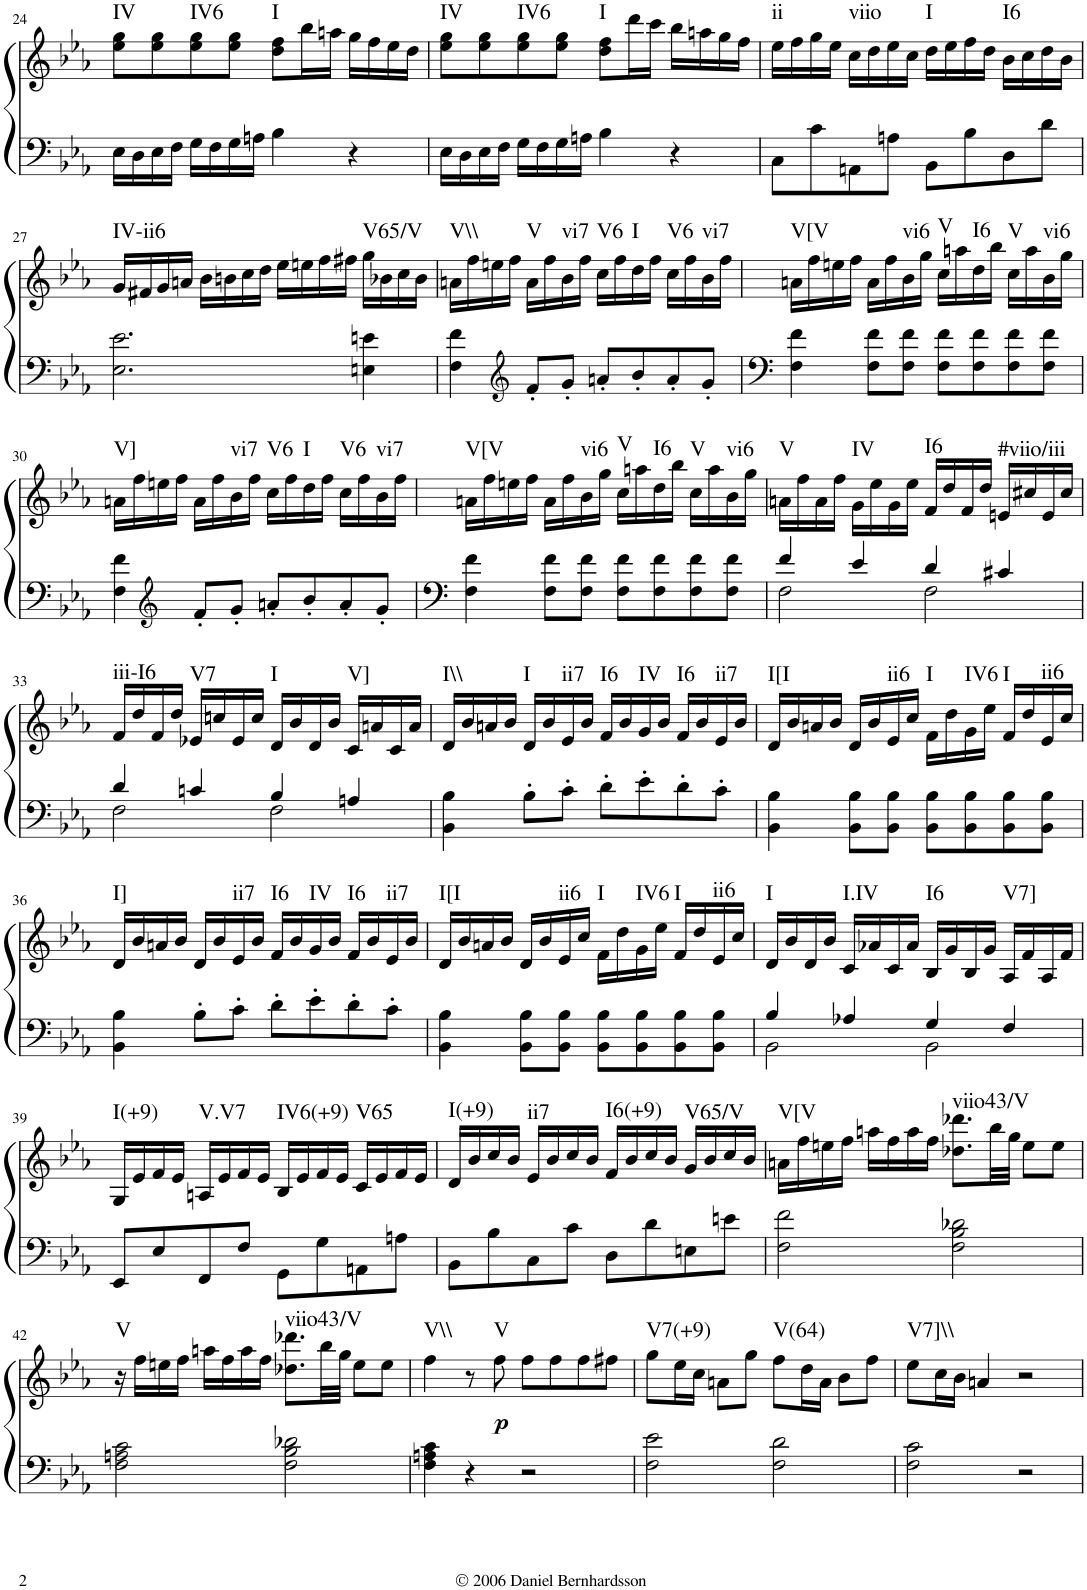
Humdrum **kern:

**kern	**kern	**dynam	**harte
*part1	*part1	*part1	*part1
*staff2	*staff1	*staff1/2	*
*I"Piano	*	*	*
*I'Pno.	*	*	*
!!LO:PB:g=z
*clefF4	*clefG2	*	*
*k[b-e-a-]	*k[b-e-a-]	*	*
*E-:	*E-:	*	*
*M4/4	*M4/4	*	*
*met(c)	*met(c)	*	*
=24	=24	=24	=24
!	!	!	!LO:H:kt=IV
16E-\LL	8ee-\ 8gg\L	.	N
16D\	.	.	.
16E-\	8ee-\ 8gg\	.	.
16F\JJ	.	.	.
!	!	!	!LO:H:kt=IV6
16G\LL	8ee-\ 8gg\	.	N
16F\	.	.	.
16G\	8ee-\ 8gg\J	.	.
16An\JJ	.	.	.
!	!	!	!LO:H:kt=I
4B-\	8dd\ 8ff\L	.	N
.	16bb-\L	.	.
.	16aan\JJ	.	.
4r	16gg\LL	.	.
.	16ff\	.	.
.	16ee-\	.	.
.	16dd\JJ	.	.
=25	=25	=25	=25
!	!	!	!LO:H:kt=IV
16E-\LL	8ee-\ 8gg\L	.	N
16D\	.	.	.
16E-\	8ee-\ 8gg\	.	.
16F\JJ	.	.	.
!	!	!	!LO:H:kt=IV6
16G\LL	8ee-\ 8gg\	.	N
16F\	.	.	.
16G\	8ee-\ 8gg\J	.	.
16An\JJ	.	.	.
!	!	!	!LO:H:kt=I
4B-\	8dd\ 8ff\L	.	N
.	16ddd\L	.	.
.	16ccc\JJ	.	.
4r	16bb-\LL	.	.
.	16aan\	.	.
.	16gg\	.	.
.	16ff\JJ	.	.
=26	=26	=26	=26
!	!	!	!LO:H:kt=ii
8C\L	16ee-\LL	.	N
.	16ff\	.	.
8c\	16gg\	.	.
.	16ee-\JJ	.	.
!	!	!	!LO:H:kt=viio
8AAn\	16cc\LL	.	N
.	16dd\	.	.
8An\J	16ee-\	.	.
.	16cc\JJ	.	.
!	!	!	!LO:H:kt=I
8BB-\L	16dd\LL	.	N
.	16ee-\	.	.
8B-\	16ff\	.	.
.	16dd\JJ	.	.
!	!	!	!LO:H:kt=I6
8D\	16b-\LL	.	N
.	16cc\	.	.
8d\J	16dd\	.	.
.	16b-\JJ	.	.
!!LO:LB:g=z
=27	=27	=27	=27
!	!	!	!LO:H:kt=IV-ii6
2.E-\ 2.e-\	16g/LL	.	N
.	16f#X/	.	.
.	16g/	.	.
.	16an/JJ	.	.
.	16b-\LL	.	.
.	16bn\	.	.
.	16cc\	.	.
.	16dd\JJ	.	.
.	16ee-\LL	.	.
.	16een\	.	.
.	16ff\	.	.
.	16ff#X\JJ	.	.
!	!	!	!LO:H:kt=V65/V
4En\ 4en\	16gg\LL	.	N
.	16b-X\	.	.
.	16cc\	.	.
.	16b-\JJ	.	.
=28	=28	=28	=28
!	!	!	!LO:H:kt=V\\
4F\ 4f\	16an\LL	.	N
.	16ff\	.	.
.	16een\	.	.
*clefG2	*	*	*
.	16ff\JJ	.	.
!	!	!	!LO:H:kt=V
8f'/L	16a\LL	.	N
.	16ff\	.	.
!	!	!	!LO:H:kt=vi7
8g'/J	16b-\	.	N
.	16ff\JJ	.	.
!	!	!	!LO:H:kt=V6
8an'/L	16cc\LL	.	N
.	16ff\	.	.
!	!	!	!LO:H:kt=I
8b-'/	16dd\	.	N
.	16ff\JJ	.	.
!	!	!	!LO:H:kt=V6
8a'/	16cc\LL	.	N
.	16ff\	.	.
!	!	!	!LO:H:kt=vi7
8g'/J	16b-\	.	N
.	16ff\JJ	.	.
=29	=29	=29	=29
!	!	!	!LO:H:kt=V[V
4F\ 4f\	16an\LL	.	N
.	16ff\	.	.
.	16een\	.	.
.	16ff\JJ	.	.
8F\ 8f\L	16a\LL	.	.
.	16ff\	.	.
!	!	!	!LO:H:kt=vi6
8F\ 8f\J	16b-\	.	N
.	16gg\JJ	.	.
!	!	!	!LO:H:kt=V
8F\ 8f\L	16cc\LL	.	N
.	16aan\	.	.
!	!	!	!LO:H:kt=I6
8F\ 8f\	16dd\	.	N
.	16bb-\JJ	.	.
!	!	!	!LO:H:kt=V
8F\ 8f\	16cc\LL	.	N
.	16aa\	.	.
!	!	!	!LO:H:kt=vi6
8F\ 8f\J	16b-\	.	N
.	16gg\JJ	.	.
!!LO:LB:g=z
=30	=30	=30	=30
!	!	!	!LO:H:kt=V]
4F\ 4f\	16an\LL	.	N
.	16ff\	.	.
*clefG2	*	*	*
.	16een\	.	.
.	16ff\JJ	.	.
8f'/L	16a\LL	.	.
.	16ff\	.	.
!	!	!	!LO:H:kt=vi7
8g'/J	16b-\	.	N
.	16ff\JJ	.	.
!	!	!	!LO:H:kt=V6
8an'/L	16cc\LL	.	N
.	16ff\	.	.
!	!	!	!LO:H:kt=I
8b-'/	16dd\	.	N
.	16ff\JJ	.	.
!	!	!	!LO:H:kt=V6
8a'/	16cc\LL	.	N
.	16ff\	.	.
!	!	!	!LO:H:kt=vi7
8g'/J	16b-\	.	N
.	16ff\JJ	.	.
=31	=31	=31	=31
!	!	!	!LO:H:kt=V[V
4F\ 4f\	16an\LL	.	N
.	16ff\	.	.
.	16een\	.	.
.	16ff\JJ	.	.
8F\ 8f\L	16a\LL	.	.
.	16ff\	.	.
!	!	!	!LO:H:kt=vi6
8F\ 8f\J	16b-\	.	N
.	16gg\JJ	.	.
!	!	!	!LO:H:kt=V
8F\ 8f\L	16cc\LL	.	N
.	16aan\	.	.
!	!	!	!LO:H:kt=I6
8F\ 8f\	16dd\	.	N
.	16bb-\JJ	.	.
!	!	!	!LO:H:kt=V
8F\ 8f\	16cc\LL	.	N
.	16aa\	.	.
!	!	!	!LO:H:kt=vi6
8F\ 8f\J	16b-\	.	N
.	16gg\JJ	.	.
=32	=32	=32	=32
*^	*	*	*
!	!	!	!	!LO:H:kt=V
4f/	2F\	16an\LL	.	N
.	.	16ff\	.	.
.	.	16a\	.	.
.	.	16ff\JJ	.	.
!	!	!	!	!LO:H:kt=IV
4e-/	.	16g\LL	.	N
.	.	16ee-\	.	.
.	.	16g\	.	.
.	.	16ee-\JJ	.	.
!	!	!	!	!LO:H:kt=I6
4d/	2F\	16f/LL	.	N
.	.	16dd/	.	.
.	.	16f/	.	.
.	.	16dd/JJ	.	.
!	!	!	!	!LO:H:kt=#viio/iii
4c#X/	.	16en/LL	.	N
.	.	16cc#X/	.	.
.	.	16e/	.	.
.	.	16cc#/JJ	.	.
!!LO:LB:g=z
=33	=33	=33	=33	=33
!	!	!	!	!LO:H:kt=iii-I6
4d/	2F\	16f/LL	.	N
.	.	16dd/	.	.
.	.	16f/	.	.
.	.	16dd/JJ	.	.
!	!	!	!	!LO:H:kt=V7
4cn/	.	16e-X/LL	.	N
.	.	16ccn/	.	.
.	.	16e-/	.	.
.	.	16cc/JJ	.	.
!	!	!	!	!LO:H:kt=I
4B-/	2F\	16d/LL	.	N
.	.	16b-/	.	.
.	.	16d/	.	.
.	.	16b-/JJ	.	.
!	!	!	!	!LO:H:kt=V]
4An/	.	16c/LL	.	N
.	.	16an/	.	.
.	.	16c/	.	.
.	.	16a/JJ	.	.
*v	*v	*	*	*
=34	=34	=34	=34
!	!	!	!LO:H:kt=I\\
4BB-\ 4B-\	16d/LL	.	N
.	16b-/	.	.
.	16an/	.	.
.	16b-/JJ	.	.
!	!	!	!LO:H:kt=I
8B-'\L	16d/LL	.	N
.	16b-/	.	.
!	!	!	!LO:H:kt=ii7
8c'\J	16e-/	.	N
.	16b-/JJ	.	.
!	!	!	!LO:H:kt=I6
8d'\L	16f/LL	.	N
.	16b-/	.	.
!	!	!	!LO:H:kt=IV
8e-'\	16g/	.	N
.	16b-/JJ	.	.
!	!	!	!LO:H:kt=I6
8d'\	16f/LL	.	N
.	16b-/	.	.
!	!	!	!LO:H:kt=ii7
8c'\J	16e-/	.	N
.	16b-/JJ	.	.
=35	=35	=35	=35
!	!	!	!LO:H:kt=I[I
4BB-\ 4B-\	16d/LL	.	N
.	16b-/	.	.
.	16an/	.	.
.	16b-/JJ	.	.
8BB-\ 8B-\L	16d/LL	.	.
.	16b-/	.	.
!	!	!	!LO:H:kt=ii6
8BB-\ 8B-\J	16e-/	.	N
.	16cc/JJ	.	.
!	!	!	!LO:H:kt=I
8BB-\ 8B-\L	16f\LL	.	N
.	16dd\	.	.
!	!	!	!LO:H:kt=IV6
8BB-\ 8B-\	16g\	.	N
.	16ee-\JJ	.	.
!	!	!	!LO:H:kt=I
8BB-\ 8B-\	16f/LL	.	N
.	16dd/	.	.
!	!	!	!LO:H:kt=ii6
8BB-\ 8B-\J	16e-/	.	N
.	16cc/JJ	.	.
!!LO:LB:g=z
=36	=36	=36	=36
!	!	!	!LO:H:kt=I]
4BB-\ 4B-\	16d/LL	.	N
.	16b-/	.	.
.	16an/	.	.
.	16b-/JJ	.	.
8B-'\L	16d/LL	.	.
.	16b-/	.	.
!	!	!	!LO:H:kt=ii7
8c'\J	16e-/	.	N
.	16b-/JJ	.	.
!	!	!	!LO:H:kt=I6
8d'\L	16f/LL	.	N
.	16b-/	.	.
!	!	!	!LO:H:kt=IV
8e-'\	16g/	.	N
.	16b-/JJ	.	.
!	!	!	!LO:H:kt=I6
8d'\	16f/LL	.	N
.	16b-/	.	.
!	!	!	!LO:H:kt=ii7
8c'\J	16e-/	.	N
.	16b-/JJ	.	.
=37	=37	=37	=37
!	!	!	!LO:H:kt=I[I
4BB-\ 4B-\	16d/LL	.	N
.	16b-/	.	.
.	16an/	.	.
.	16b-/JJ	.	.
8BB-\ 8B-\L	16d/LL	.	.
.	16b-/	.	.
!	!	!	!LO:H:kt=ii6
8BB-\ 8B-\J	16e-/	.	N
.	16cc/JJ	.	.
!	!	!	!LO:H:kt=I
8BB-\ 8B-\L	16f\LL	.	N
.	16dd\	.	.
!	!	!	!LO:H:kt=IV6
8BB-\ 8B-\	16g\	.	N
.	16ee-\JJ	.	.
!	!	!	!LO:H:kt=I
8BB-\ 8B-\	16f/LL	.	N
.	16dd/	.	.
!	!	!	!LO:H:kt=ii6
8BB-\ 8B-\J	16e-/	.	N
.	16cc/JJ	.	.
=38	=38	=38	=38
*^	*	*	*
!	!	!	!	!LO:H:kt=I
4B-/	2BB-\	16d/LL	.	N
.	.	16b-/	.	.
.	.	16d/	.	.
.	.	16b-/JJ	.	.
!	!	!	!	!LO:H:kt=I.IV
4A-X/	.	16c/LL	.	N
.	.	16a-X/	.	.
.	.	16c/	.	.
.	.	16a-/JJ	.	.
!	!	!	!	!LO:H:kt=I6
4G/	2BB-\	16B-/LL	.	N
.	.	16g/	.	.
.	.	16B-/	.	.
.	.	16g/JJ	.	.
!	!	!	!	!LO:H:kt=V7]
4F/	.	16A-/LL	.	N
.	.	16f/	.	.
.	.	16A-/	.	.
.	.	16f/JJ	.	.
*v	*v	*	*	*
!!LO:LB:g=z
=39	=39	=39	=39
!	!	!	!LO:H:kt=I(+9)
8EE-/L	16G/LL	.	N
.	16e-/	.	.
8E-/	16f/	.	.
.	16e-/JJ	.	.
!	!	!	!LO:H:kt=V.V7
8FF/	16An/LL	.	N
.	16e-/	.	.
8F/J	16f/	.	.
.	16e-/JJ	.	.
!	!	!	!LO:H:kt=IV6(+9)
8GG\L	16B-/LL	.	N
.	16e-/	.	.
8G\	16f/	.	.
.	16e-/JJ	.	.
!	!	!	!LO:H:kt=V65
8AAn\	16c/LL	.	N
.	16e-/	.	.
8An\J	16f/	.	.
.	16e-/JJ	.	.
=40	=40	=40	=40
!	!	!	!LO:H:kt=I(+9)
8BB-\L	16d/LL	.	N
.	16b-/	.	.
8B-\	16cc/	.	.
.	16b-/JJ	.	.
!	!	!	!LO:H:kt=ii7
8C\	16e-/LL	.	N
.	16b-/	.	.
8c\J	16cc/	.	.
.	16b-/JJ	.	.
!	!	!	!LO:H:kt=I6(+9)
8D\L	16f/LL	.	N
.	16b-/	.	.
8d\	16cc/	.	.
.	16b-/JJ	.	.
!	!	!	!LO:H:kt=V65/V
8En\	16g/LL	.	N
.	16b-/	.	.
8en\J	16cc/	.	.
.	16b-/JJ	.	.
=41	=41	=41	=41
!	!	!	!LO:H:kt=V[V
2F\ 2f\	16an\LL	.	N
.	16ff\	.	.
.	16een\	.	.
.	16ff\JJ	.	.
.	16aan\LL	.	.
.	16ff\	.	.
.	16aa\	.	.
.	16ff\JJ	.	.
!	!	!	!LO:H:kt=viio43/V
2F\ 2B-\ 2d-X\	8.dd-X\ 8.ddd-X\L	.	N
.	32bb-\LL	.	.
.	32gg\JJJ	.	.
.	8ee\L	.	.
.	8ee\J	.	.
!!LO:LB:g=z
=42	=42	=42	=42
!	!	!	!LO:H:kt=V
2F\ 2An\ 2c\	16r	.	N
.	16ff\LL	.	.
.	16een\	.	.
.	16ff\JJ	.	.
.	16aan\LL	.	.
.	16ff\	.	.
.	16aa\	.	.
.	16ff\JJ	.	.
!	!	!	!LO:H:kt=viio43/V
2F\ 2B-\ 2d-X\	8.dd-X\ 8.ddd-X\L	.	N
.	32bb-\LL	.	.
.	32gg\JJJ	.	.
.	8ee\L	.	.
.	8ee\J	.	.
=43	=43	=43	=43
!	!	!	!LO:H:kt=V\\
4F\ 4An\ 4c\	4ff\	.	N
4r	8r	.	.
!	!	!LO:DY:b	!LO:H:kt=V
.	8ff\	p	N
2r	8ff\L	.	.
.	8ff\	.	.
.	8ff\	.	.
.	8ff#X\J	.	.
=44	=44	=44	=44
!	!	!	!LO:H:kt=V7(+9)
2F\ 2e-\	8gg\L	.	N
.	16ee-\L	.	.
.	16cc\JJ	.	.
.	8an\L	.	.
.	8gg\J	.	.
!	!	!	!LO:H:kt=V(64)
2F\ 2d\	8ff\L	.	N
.	16dd\L	.	.
.	16a\JJ	.	.
.	8b-\L	.	.
.	8ff\J	.	.
=45	=45	=45	=45
!	!	!	!LO:H:kt=V7]\\
2F\ 2c\	8ee-\L	.	N
.	16cc\L	.	.
.	16b-\JJ	.	.
.	4an/	.	.
2r	2r	.	.
=	=	=	=
*-	*-	*-	*-
